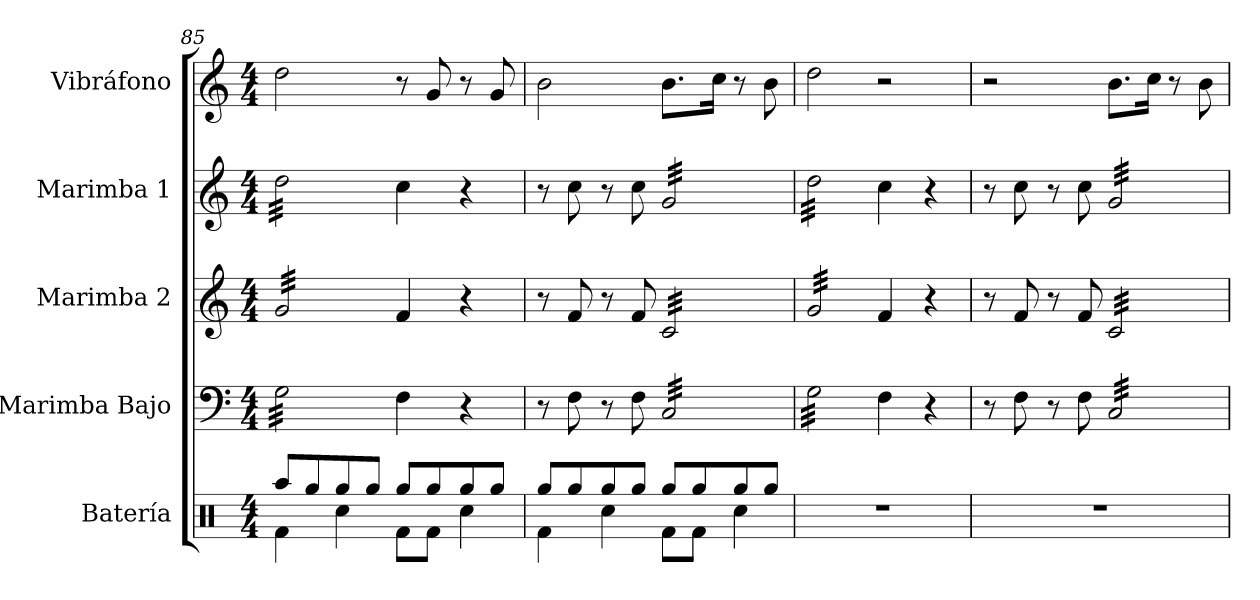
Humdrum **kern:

**kern	**kern	**kern	**kern	**kern
*part5	*part4	*part3	*part2	*part1
*staff5	*staff4	*staff3	*staff2	*staff1
*I"Batería	*I"Marimba Bajo	*I"Marimba 2	*I"Marimba 1	*I"Vibráfono
*I'Bat.	*I'Mrm. B.	*I'Mrm. 2	*I'Mrm. 1	*I'Vib.
*clefX	*clefF4	*clefG2	*clefG2	*clefG2
*k[]	*k[]	*k[]	*k[]	*k[]
*M4/4	*M4/4	*M4/4	*M4/4	*M4/4
=85	=85	=85	=85	=85
*^	*	*	*	*
*	*	*tremolo	*	*	*
*	*	*	*tremolo	*	*
*	*	*	*	*tremolo	*
8Raa/L	4Rf\	32G\LLL	32g/LLL	32dd\LLL	2dd\
.	.	32G\	32g/	32dd\	.
.	.	32G\	32g/	32dd\	.
.	.	32G\	32g/	32dd\	.
8Rgg/	.	32G\	32g/	32dd\	.
.	.	32G\	32g/	32dd\	.
.	.	32G\	32g/	32dd\	.
.	.	32G\	32g/	32dd\	.
8Rgg/	4Rcc\	32G\	32g/	32dd\	.
.	.	32G\	32g/	32dd\	.
.	.	32G\	32g/	32dd\	.
.	.	32G\	32g/	32dd\	.
8Rgg/J	.	32G\	32g/	32dd\	.
.	.	32G\	32g/	32dd\	.
.	.	32G\	32g/	32dd\	.
.	.	32G\JJJ	32g/JJJ	32dd\JJJ	.
*	*	*	*	*Xtremolo	*
*	*	*	*Xtremolo	*	*
*	*	*Xtremolo	*	*	*
8Rgg/L	8Rf\L	4F\	4f/	4cc\	8r
8Rgg/	8Rf\J	.	.	.	8g/
8Rgg/	4Rcc\	4r	4r	4r	8r
8Rgg/J	.	.	.	.	8g/
=86	=86	=86	=86	=86	=86
8Rgg/L	4Rf\	8r	8r	8r	2b\
8Rgg/	.	8F\	8f/	8cc\	.
8Rgg/	4Rcc\	8r	8r	8r	.
8Rgg/J	.	8F\	8f/	8cc\	.
*	*	*tremolo	*	*	*
*	*	*	*tremolo	*	*
*	*	*	*	*tremolo	*
8Rgg/L	8Rf\L	32C/LLL	32c/LLL	32g/LLL	8.b\L
.	.	32C/	32c/	32g/	.
.	.	32C/	32c/	32g/	.
.	.	32C/	32c/	32g/	.
8Rgg/	8Rf\J	32C/	32c/	32g/	.
.	.	32C/	32c/	32g/	.
.	.	32C/	32c/	32g/	16cc\Jk
.	.	32C/	32c/	32g/	.
8Rgg/	4Rcc\	32C/	32c/	32g/	8r
.	.	32C/	32c/	32g/	.
.	.	32C/	32c/	32g/	.
.	.	32C/	32c/	32g/	.
8Rgg/J	.	32C/	32c/	32g/	8b\
.	.	32C/	32c/	32g/	.
.	.	32C/	32c/	32g/	.
.	.	32C/JJJ	32c/JJJ	32g/JJJ	.
*v	*v	*	*	*	*
=87	=87	=87	=87	=87
1r	32G\LLL	32g/LLL	32dd\LLL	2dd\
.	32G\	32g/	32dd\	.
.	32G\	32g/	32dd\	.
.	32G\	32g/	32dd\	.
.	32G\	32g/	32dd\	.
.	32G\	32g/	32dd\	.
.	32G\	32g/	32dd\	.
.	32G\	32g/	32dd\	.
.	32G\	32g/	32dd\	.
.	32G\	32g/	32dd\	.
.	32G\	32g/	32dd\	.
.	32G\	32g/	32dd\	.
.	32G\	32g/	32dd\	.
.	32G\	32g/	32dd\	.
.	32G\	32g/	32dd\	.
.	32G\JJJ	32g/JJJ	32dd\JJJ	.
*	*	*	*Xtremolo	*
*	*	*Xtremolo	*	*
*	*Xtremolo	*	*	*
.	4F\	4f/	4cc\	2r
.	4r	4r	4r	.
=88	=88	=88	=88	=88
1r	8r	8r	8r	2r
.	8F\	8f/	8cc\	.
.	8r	8r	8r	.
.	8F\	8f/	8cc\	.
*	*tremolo	*	*	*
*	*	*tremolo	*	*
*	*	*	*tremolo	*
.	32C/LLL	32c/LLL	32g/LLL	8.b\L
.	32C/	32c/	32g/	.
.	32C/	32c/	32g/	.
.	32C/	32c/	32g/	.
.	32C/	32c/	32g/	.
.	32C/	32c/	32g/	.
.	32C/	32c/	32g/	16cc\Jk
.	32C/	32c/	32g/	.
.	32C/	32c/	32g/	8r
.	32C/	32c/	32g/	.
.	32C/	32c/	32g/	.
.	32C/	32c/	32g/	.
.	32C/	32c/	32g/	8b\
.	32C/	32c/	32g/	.
.	32C/	32c/	32g/	.
.	32C/JJJ	32c/JJJ	32g/JJJ	.
*	*	*	*Xtremolo	*
*	*	*Xtremolo	*	*
*	*Xtremolo	*	*	*
=	=	=	=	=
*-	*-	*-	*-	*-
